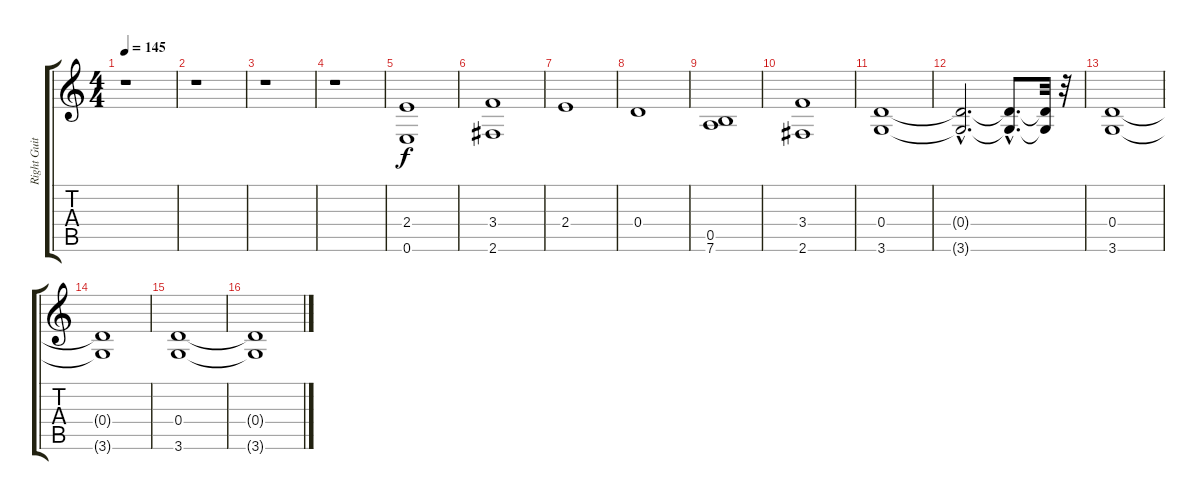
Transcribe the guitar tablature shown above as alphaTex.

\track ("Right Guitar" "Right Guit") {instrument overdrivenguitar}
\staff {score tabs}
\tuning (E4 B3 G3 D3 A2 E2) {hide}
\ts (4 4)
\tempo 145
\clef g2
\ks c
r.1{dy f} |
r.1 |
r.1 |
r.1 |
(2.4 0.6).1 |
(3.4 2.6).1 |
2.4.1 |
0.4.1 |
(0.5 7.6).1 |
(3.4 2.6).1 |
(0.4 3.6).1 |
(0.4{hac t} 3.6{hac t}).2{d} (0.4{hac t} 3.6{hac t}).8{d} (0.4{t} 3.6{t}).32 r.32 |
(0.4 3.6).1 |
(0.4{t} 3.6{t}).1 |
(0.4 3.6).1 |
(0.4{t} 3.6{t}).1
